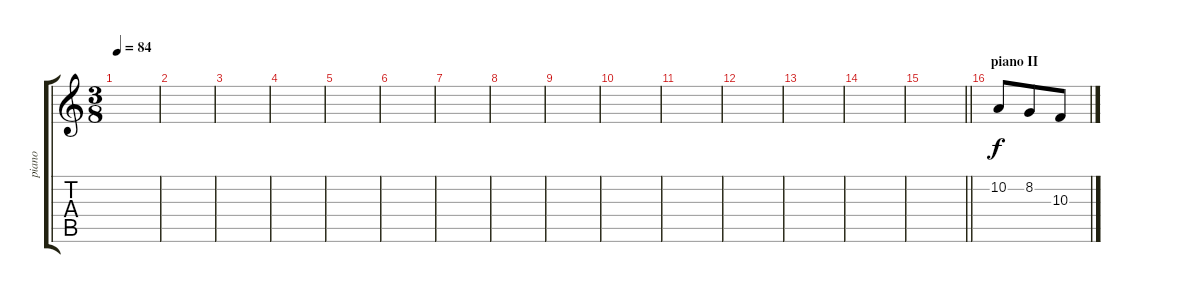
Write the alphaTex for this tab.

\track ("piano" "piano") {instrument acousticgrandpiano}
\staff {score tabs}
\tuning (E4 B3 G3 D3 A2 E2) {hide}
\ts (3 8)
\tempo 84
\clef g2
\ks c
|
|
|
|
|
|
|
|
|
|
|
|
|
|
\barLineRight lightlight
|
\section ("" "piano II")
10.2.8 8.2.8 10.3.8
